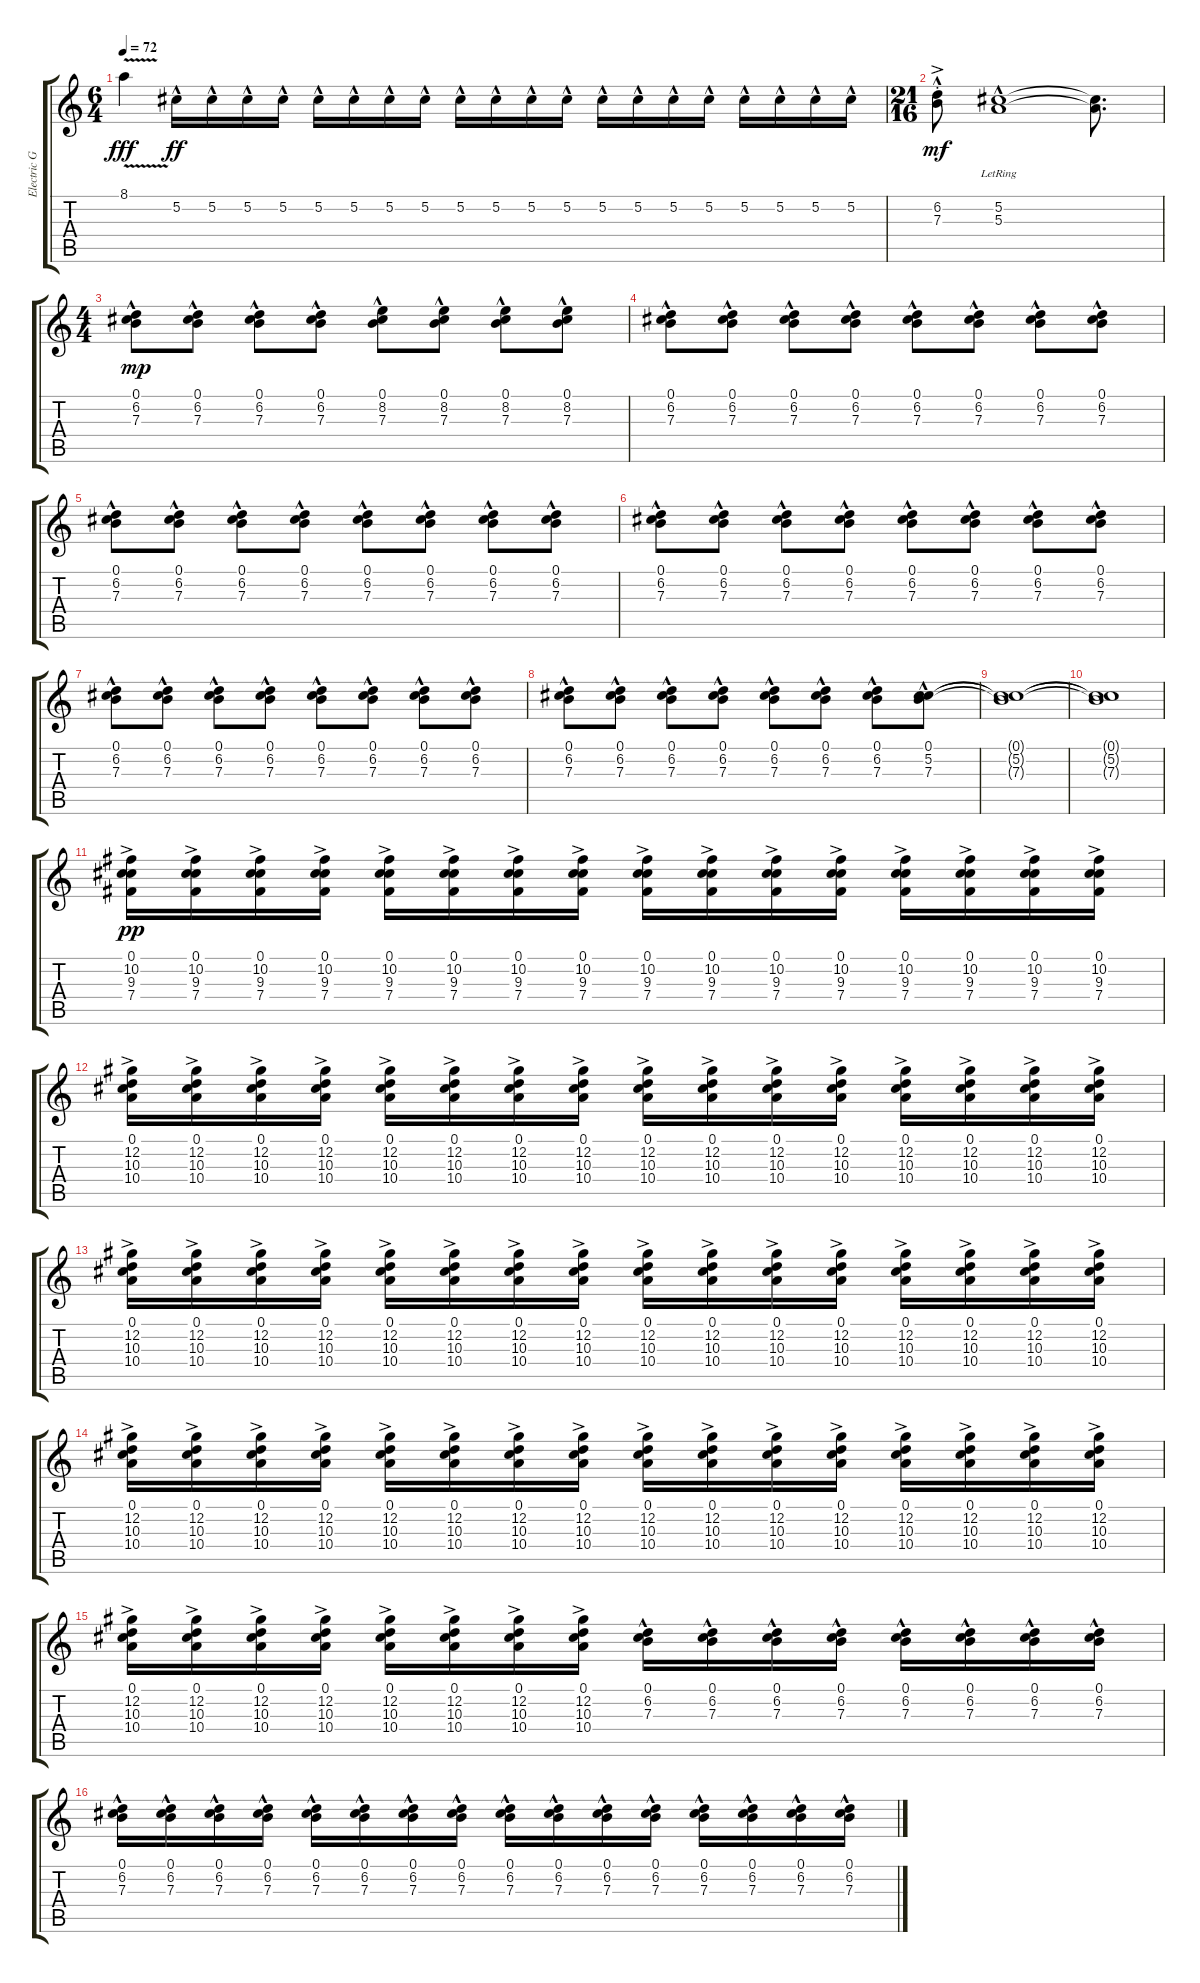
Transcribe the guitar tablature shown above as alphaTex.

\track ("Electric Guitar" "Electric G") {instrument overdrivenguitar}
\staff {score tabs}
\tuning (Db4 Ab3 E3 B2 Gb2 B1) {hide}
\ts (6 4)
\tempo 72
\clef g2
\ks c
8.1{v t}.4{dy fff} 5.2{hac}.16{dy ff} 5.2{hac}.16 5.2{hac}.16 5.2{hac}.16 5.2{hac}.16 5.2{hac}.16 5.2{hac}.16 5.2{hac}.16 5.2{hac}.16 5.2{hac}.16 5.2{hac}.16 5.2{hac}.16 5.2{hac}.16 5.2{hac}.16 5.2{hac}.16 5.2{hac}.16 5.2{hac}.16 5.2{hac}.16 5.2{hac}.16 5.2{hac}.16 |
\ts (21 16)
(6.2{hac st} 7.3{ac st}).8{dy mf} (5.2{hac lr} 5.3{hac lr}).1 (5.2{t} 5.3{t}).8{d} |
\ts (4 4)
(0.1 6.2{hac} 7.3).8{dy mp} (0.1 6.2{hac} 7.3).8 (0.1 6.2{hac} 7.3).8 (0.1 6.2{hac} 7.3).8 (0.1 8.2{hac} 7.3).8 (0.1 8.2{hac} 7.3).8 (0.1 8.2{hac} 7.3).8 (0.1 8.2{hac} 7.3).8 |
(0.1 6.2{hac} 7.3).8 (0.1 6.2{hac} 7.3).8 (0.1 6.2{hac} 7.3).8 (0.1 6.2{hac} 7.3).8 (0.1 6.2{hac} 7.3).8 (0.1 6.2{hac} 7.3).8 (0.1 6.2{hac} 7.3).8 (0.1 6.2{hac} 7.3).8 |
(0.1 6.2{hac} 7.3).8 (0.1 6.2{hac} 7.3).8 (0.1 6.2{hac} 7.3).8 (0.1 6.2{hac} 7.3).8 (0.1 6.2{hac} 7.3).8 (0.1 6.2{hac} 7.3).8 (0.1 6.2{hac} 7.3).8 (0.1 6.2{hac} 7.3).8 |
(0.1 6.2{hac} 7.3).8 (0.1 6.2{hac} 7.3).8 (0.1 6.2{hac} 7.3).8 (0.1 6.2{hac} 7.3).8 (0.1 6.2{hac} 7.3).8 (0.1 6.2{hac} 7.3).8 (0.1 6.2{hac} 7.3).8 (0.1 6.2{hac} 7.3).8 |
(0.1 6.2{hac} 7.3).8 (0.1 6.2{hac} 7.3).8 (0.1 6.2{hac} 7.3).8 (0.1 6.2{hac} 7.3).8 (0.1 6.2{hac} 7.3).8 (0.1 6.2{hac} 7.3).8 (0.1 6.2{hac} 7.3).8 (0.1 6.2{hac} 7.3).8 |
(0.1 6.2{hac} 7.3).8 (0.1 6.2{hac} 7.3).8 (0.1 6.2{hac} 7.3).8 (0.1 6.2{hac} 7.3).8 (0.1 6.2{hac} 7.3).8 (0.1 6.2{hac} 7.3).8 (0.1 6.2{hac} 7.3).8 (0.1 5.2{hac} 7.3).8 |
(0.1{t} 5.2{t} 7.3{t}).1 |
(0.1{t} 5.2{t} 7.3{t}).1 |
(0.1{ac} 10.2{ac} 9.3{ac} 7.4{ac}).16{dy pp} (0.1{ac} 10.2{ac} 9.3{ac} 7.4{ac}).16 (0.1{ac} 10.2{ac} 9.3{ac} 7.4{ac}).16 (0.1{ac} 10.2{ac} 9.3{ac} 7.4{ac}).16 (0.1{ac} 10.2{ac} 9.3{ac} 7.4{ac}).16 (0.1{ac} 10.2{ac} 9.3{ac} 7.4{ac}).16 (0.1{ac} 10.2{ac} 9.3{ac} 7.4{ac}).16 (0.1{ac} 10.2{ac} 9.3{ac} 7.4{ac}).16 (0.1{ac} 10.2{ac} 9.3{ac} 7.4{ac}).16 (0.1{ac} 10.2{ac} 9.3{ac} 7.4{ac}).16 (0.1{ac} 10.2{ac} 9.3{ac} 7.4{ac}).16 (0.1{ac} 10.2{ac} 9.3{ac} 7.4{ac}).16 (0.1{ac} 10.2{ac} 9.3{ac} 7.4{ac}).16 (0.1{ac} 10.2{ac} 9.3{ac} 7.4{ac}).16 (0.1{ac} 10.2{ac} 9.3{ac} 7.4{ac}).16 (0.1{ac} 10.2{ac} 9.3{ac} 7.4{ac}).16 |
(0.1{ac} 12.2{ac} 10.3{ac} 10.4{ac}).16 (0.1{ac} 12.2{ac} 10.3{ac} 10.4{ac}).16 (0.1{ac} 12.2{ac} 10.3{ac} 10.4{ac}).16 (0.1{ac} 12.2{ac} 10.3{ac} 10.4{ac}).16 (0.1{ac} 12.2{ac} 10.3{ac} 10.4{ac}).16 (0.1{ac} 12.2{ac} 10.3{ac} 10.4{ac}).16 (0.1{ac} 12.2{ac} 10.3{ac} 10.4{ac}).16 (0.1{ac} 12.2{ac} 10.3{ac} 10.4{ac}).16 (0.1{ac} 12.2{ac} 10.3{ac} 10.4{ac}).16 (0.1{ac} 12.2{ac} 10.3{ac} 10.4{ac}).16 (0.1{ac} 12.2{ac} 10.3{ac} 10.4{ac}).16 (0.1{ac} 12.2{ac} 10.3{ac} 10.4{ac}).16 (0.1{ac} 12.2{ac} 10.3{ac} 10.4{ac}).16 (0.1{ac} 12.2{ac} 10.3{ac} 10.4{ac}).16 (0.1{ac} 12.2{ac} 10.3{ac} 10.4{ac}).16 (0.1{ac} 12.2{ac} 10.3{ac} 10.4{ac}).16 |
(0.1{ac} 12.2{ac} 10.3{ac} 10.4{ac}).16 (0.1{ac} 12.2{ac} 10.3{ac} 10.4{ac}).16 (0.1{ac} 12.2{ac} 10.3{ac} 10.4{ac}).16 (0.1{ac} 12.2{ac} 10.3{ac} 10.4{ac}).16 (0.1{ac} 12.2{ac} 10.3{ac} 10.4{ac}).16 (0.1{ac} 12.2{ac} 10.3{ac} 10.4{ac}).16 (0.1{ac} 12.2{ac} 10.3{ac} 10.4{ac}).16 (0.1{ac} 12.2{ac} 10.3{ac} 10.4{ac}).16 (0.1{ac} 12.2{ac} 10.3{ac} 10.4{ac}).16 (0.1{ac} 12.2{ac} 10.3{ac} 10.4{ac}).16 (0.1{ac} 12.2{ac} 10.3{ac} 10.4{ac}).16 (0.1{ac} 12.2{ac} 10.3{ac} 10.4{ac}).16 (0.1{ac} 12.2{ac} 10.3{ac} 10.4{ac}).16 (0.1{ac} 12.2{ac} 10.3{ac} 10.4{ac}).16 (0.1{ac} 12.2{ac} 10.3{ac} 10.4{ac}).16 (0.1{ac} 12.2{ac} 10.3{ac} 10.4{ac}).16 |
(0.1{ac} 12.2{ac} 10.3{ac} 10.4{ac}).16 (0.1{ac} 12.2{ac} 10.3{ac} 10.4{ac}).16 (0.1{ac} 12.2{ac} 10.3{ac} 10.4{ac}).16 (0.1{ac} 12.2{ac} 10.3{ac} 10.4{ac}).16 (0.1{ac} 12.2{ac} 10.3{ac} 10.4{ac}).16 (0.1{ac} 12.2{ac} 10.3{ac} 10.4{ac}).16 (0.1{ac} 12.2{ac} 10.3{ac} 10.4{ac}).16 (0.1{ac} 12.2{ac} 10.3{ac} 10.4{ac}).16 (0.1{ac} 12.2{ac} 10.3{ac} 10.4{ac}).16 (0.1{ac} 12.2{ac} 10.3{ac} 10.4{ac}).16 (0.1{ac} 12.2{ac} 10.3{ac} 10.4{ac}).16 (0.1{ac} 12.2{ac} 10.3{ac} 10.4{ac}).16 (0.1{ac} 12.2{ac} 10.3{ac} 10.4{ac}).16 (0.1{ac} 12.2{ac} 10.3{ac} 10.4{ac}).16 (0.1{ac} 12.2{ac} 10.3{ac} 10.4{ac}).16 (0.1{ac} 12.2{ac} 10.3{ac} 10.4{ac}).16 |
(0.1{ac} 12.2{ac} 10.3{ac} 10.4{ac}).16 (0.1{ac} 12.2{ac} 10.3{ac} 10.4{ac}).16 (0.1{ac} 12.2{ac} 10.3{ac} 10.4{ac}).16 (0.1{ac} 12.2{ac} 10.3{ac} 10.4{ac}).16 (0.1{ac} 12.2{ac} 10.3{ac} 10.4{ac}).16 (0.1{ac} 12.2{ac} 10.3{ac} 10.4{ac}).16 (0.1{ac} 12.2{ac} 10.3{ac} 10.4{ac}).16 (0.1{ac} 12.2{ac} 10.3{ac} 10.4{ac}).16 (0.1{hac} 6.2{hac} 7.3{hac}).16 (0.1{hac} 6.2{hac} 7.3{hac}).16 (0.1{hac} 6.2{hac} 7.3{hac}).16 (0.1{hac} 6.2{hac} 7.3{hac}).16 (0.1{hac} 6.2{hac} 7.3{hac}).16 (0.1{hac} 6.2{hac} 7.3{hac}).16 (0.1{hac} 6.2{hac} 7.3{hac}).16 (0.1{hac} 6.2{hac} 7.3{hac}).16 |
(0.1{hac} 6.2{hac} 7.3{hac}).16 (0.1{hac} 6.2{hac} 7.3{hac}).16 (0.1{hac} 6.2{hac} 7.3{hac}).16 (0.1{hac} 6.2{hac} 7.3{hac}).16 (0.1{hac} 6.2{hac} 7.3{hac}).16 (0.1{hac} 6.2{hac} 7.3{hac}).16 (0.1{hac} 6.2{hac} 7.3{hac}).16 (0.1{hac} 6.2{hac} 7.3{hac}).16 (0.1{hac} 6.2{hac} 7.3{hac}).16 (0.1{hac} 6.2{hac} 7.3{hac}).16 (0.1{hac} 6.2{hac} 7.3{hac}).16 (0.1{hac} 6.2{hac} 7.3{hac}).16 (0.1{hac} 6.2{hac} 7.3{hac}).16 (0.1{hac} 6.2{hac} 7.3{hac}).16 (0.1{hac} 6.2{hac} 7.3{hac}).16 (0.1{hac} 6.2{hac} 7.3{hac}).16
